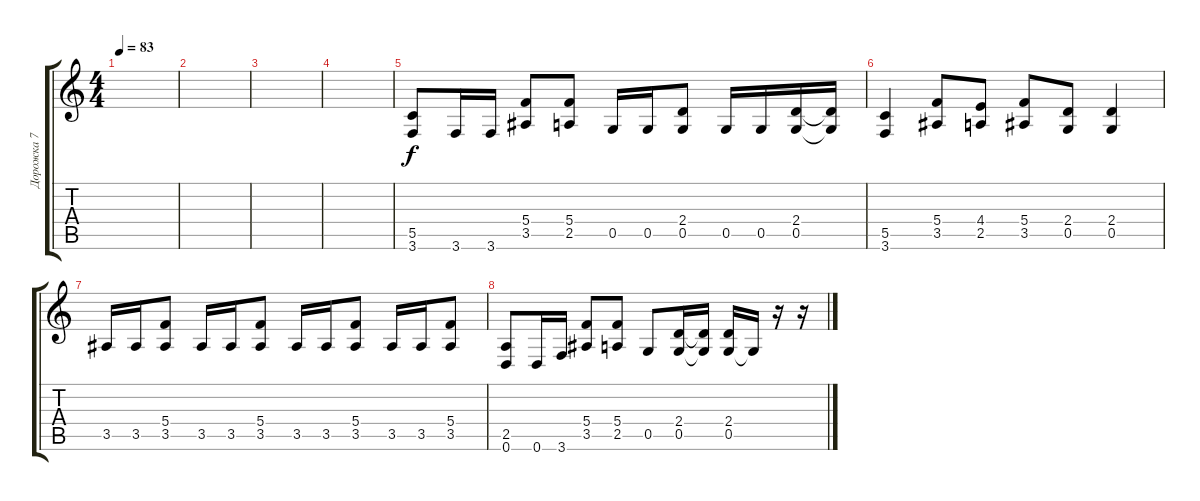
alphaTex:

\track ("Дорожка 7" "Дорожка 7") {instrument distortionguitar}
\staff {score tabs}
\tuning (D4 A3 F3 C3 G2 D2) {hide}
\ts (4 4)
\tempo 83
\clef g2
\ks c
|
|
|
|
(5.5 3.6).8 3.6.16 3.6.16 (5.4 3.5).8 (5.4 2.5).8 0.5.16 0.5.16 (2.4 0.5).8 0.5.16 0.5.16 (2.4 0.5).16 (2.4{t} 0.5{t}).16 |
(5.5 3.6).4 (5.4 3.5).8 (4.4 2.5).8 (5.4 3.5).8 (2.4 0.5).8 (2.4 0.5).4 |
3.5.16 3.5.16 (5.4 3.5).8 3.5.16 3.5.16 (5.4 3.5).8 3.5.16 3.5.16 (5.4 3.5).8 3.5.16 3.5.16 (5.4 3.5).8 |
(2.5 0.6).8 0.6.16 3.6.16 (5.4 3.5).8 (5.4 2.5).8 0.5.8 (2.4 0.5).16 (2.4{t} 0.5{t}).16 (2.4 0.5).16 0.5{t}.16 r.16 r.16
